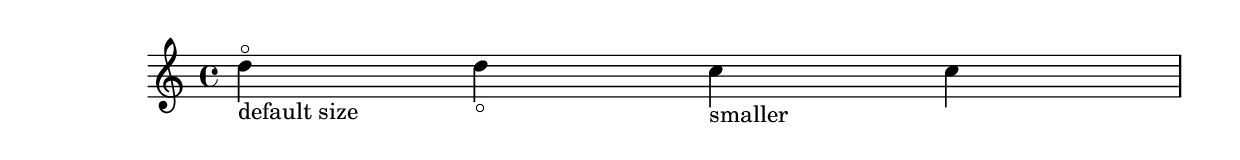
%% Do not edit this file; it is auto-generated from LSR http://lsr.dsi.unimi.it
%% This file is in the public domain.
\version "2.13.1"

\header {
  lsrtags = "expressive-marks, unfretted-strings"

  texidoces = "
Para hacer más pequeño el círculo de @code{\\flageolet} (armónico)
utilice la siguiente función de Scheme.

"
  doctitlees = "Cambiar el tamaño de la marca de \\flageolet"

%% Translation of GIT committish: 0099693675b95c7ec6664d7277f22411a14e9c1b

  texidocfr = "
Il est possible de rapetisser le cercle d'un @code{\\flageolet} grâce 
à une fonction Scheme. 

"
  doctitlefr = "Modifier la taille d'un \\flageolet"

%% Translation of GIT committish :33f623301a41fcc53efadf96bca1c72834763415
  texidocde = "
Um den @code{\\flageolet}-Kreis kleiner zu machen, kann diese
Scheme-Funktion eingesetzt werden.

"
  doctitlede = "\\flageolet-Zeichen verkleinern"

  texidoc = "
To make the @code{\\flageolet} circle smaller use the following Scheme
function. 

"
  doctitle = "Changing \\flageolet mark size"
} % begin verbatim

smallFlageolet =
#(let ((m (make-music 'ArticulationEvent
                      'articulation-type "flageolet")))
   (ly:music-set-property! m 'tweaks
     (acons 'font-size -3
       (ly:music-property m 'tweaks)))
  m)

\layout { ragged-right = ##f }

\relative c'' {
  d4^\flageolet_\markup { default size } d_\flageolet
  c4^\smallFlageolet_\markup { smaller } c_\smallFlageolet
}
